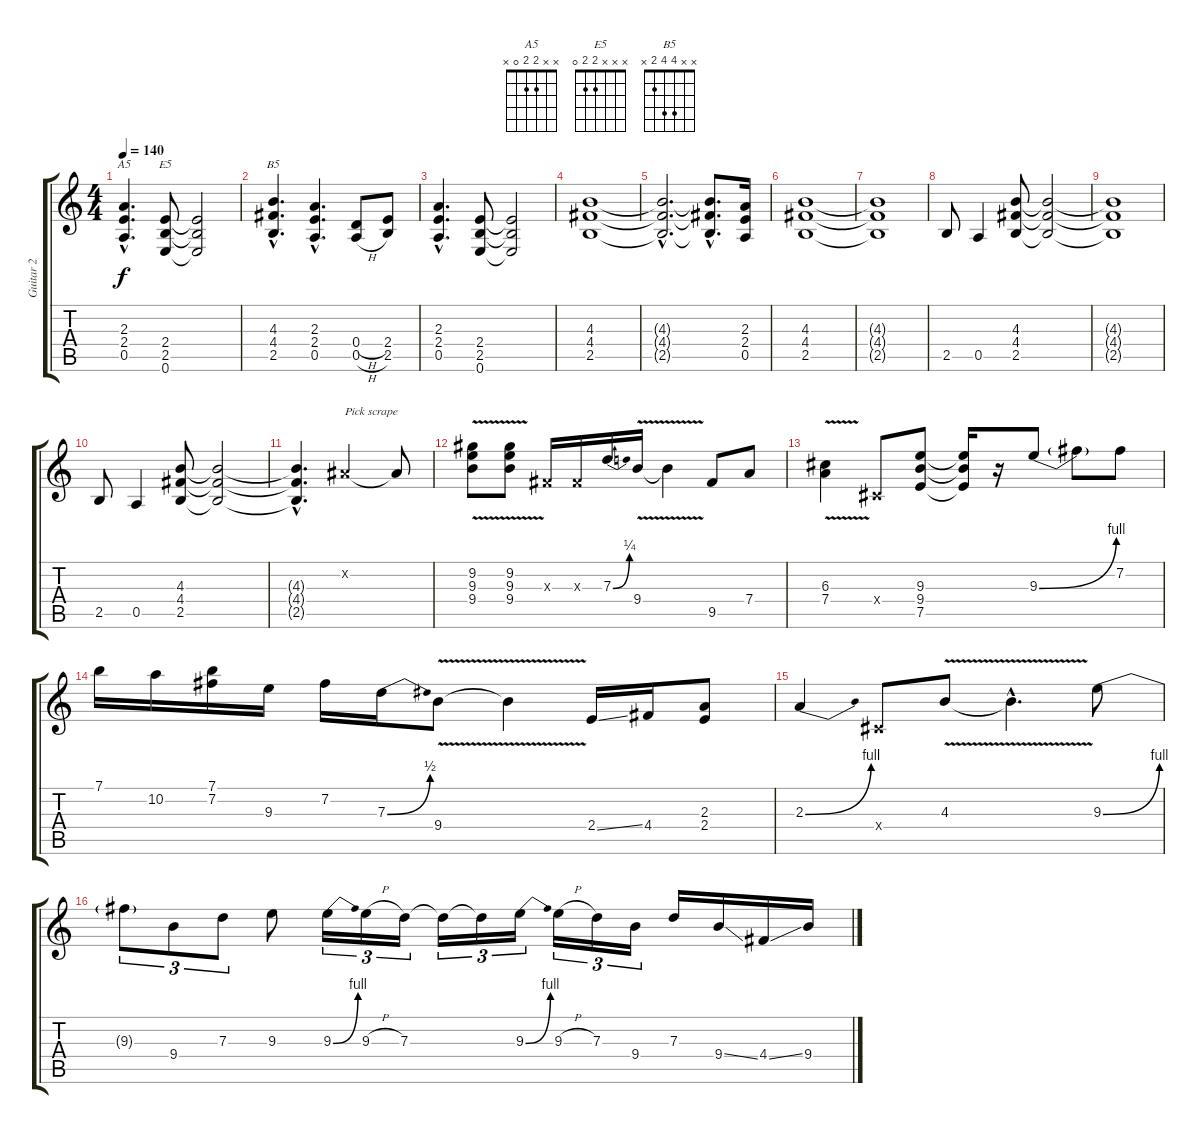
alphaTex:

\track ("Guitar 2" "Guitar 2") {instrument distortionguitar}
\staff {score tabs}
\tuning (E4 B3 G3 D3 A2 E2) {hide}
\chord ("A5" x x 2 2 0 x)
\chord ("E5" x x x 2 2 0)
\chord ("B5" x x 4 4 2 x)
\ts (4 4)
\tempo 140
\clef g2
\ks c
(2.3{hac} 2.4{hac} 0.5{hac}).4{d ch "A5" dy f} (2.4 2.5 0.6).8{ch "E5"} (2.4{t} 2.5{t} 0.6{t}).2 |
(4.3{hac} 4.4{hac} 2.5{hac}).4{d ch "B5"} (2.3{hac} 2.4{hac} 0.5{hac}).4{d} (0.4{h} 0.5{h}).8 (2.4 2.5).8 |
(2.3{hac} 2.4{hac} 0.5{hac}).4{d} (2.4 2.5 0.6).8 (2.4{t} 2.5{t} 0.6{t}).2 |
(4.3 4.4 2.5).1 |
(4.3{hac t} 4.4{hac t} 2.5{hac t}).2{d} (4.3{hac t} 4.4{hac t} 2.5{hac t}).8{d} (2.3 2.4 0.5).16 |
(4.3 4.4 2.5).1 |
(4.3{t} 4.4{t} 2.5{t}).1 |
2.5.8 0.5.4 (4.3 4.4 2.5).8 (4.3{t} 4.4{t} 2.5{t}).2 |
(4.3{t} 4.4{t} 2.5{t}).1 |
2.5.8 0.5.4 (4.3 4.4 2.5).8 (4.3{t} 4.4{t} 2.5{t}).2 |
(4.3{hac t} 4.4{hac t} 2.5{hac t}).4{d} -1.2{x}.2{txt "Pick scrape"} -1.2{t}.8 |
(9.2{v} 9.3{v} 9.4{v}).8 (9.2{v} 9.3{v} 9.4{v}).8 -1.3{x}.16 -1.3{x}.16 7.3{be (bend 0 0 60 1)}.16 9.4{v}.16 9.4{t}.4 9.5.8 7.4.8 |
(6.3{v} 7.4{v}).4 -1.4{x}.8 (9.3 9.4 7.5).8 (9.3{t} 9.4{t} 7.5{t}).16 r.16 9.3{be (bend 0 0 60 4)}.8 9.3{t}.8 7.2.8 |
7.1.16 10.2.16 (7.1 7.2).16 9.3.16 7.2.16 7.3{be (bend 0 0 60 2)}.16 9.4{v}.8 9.4{t}.4 2.4{ss}.16 4.4.16 (2.3 2.4).8 |
2.3{be (bend 0 0 60 4)}.4 -1.4{x}.8 4.3{v}.8 4.3{hac t}.4{d} 9.3{be (bend 0 0 60 4)}.8 |
9.3{t}.8{tu (3 2)} 9.4.8{tu (3 2)} 7.3.8{tu (3 2)} 9.3.8 9.3{be (bend 0 0 60 4)}.16{tu (3 2)} 9.3{h}.16{tu (3 2)} 7.3.16{tu (3 2)} 7.3{t}.16{tu (3 2)} 7.3{t}.16{tu (3 2)} 9.3{be (bend 0 0 60 4)}.16{tu (3 2)} 9.3{h}.16{tu (3 2)} 7.3.16{tu (3 2)} 9.4.16{tu (3 2)} 7.3.16 9.4{ss}.16 4.4{ss}.16 9.4.16
